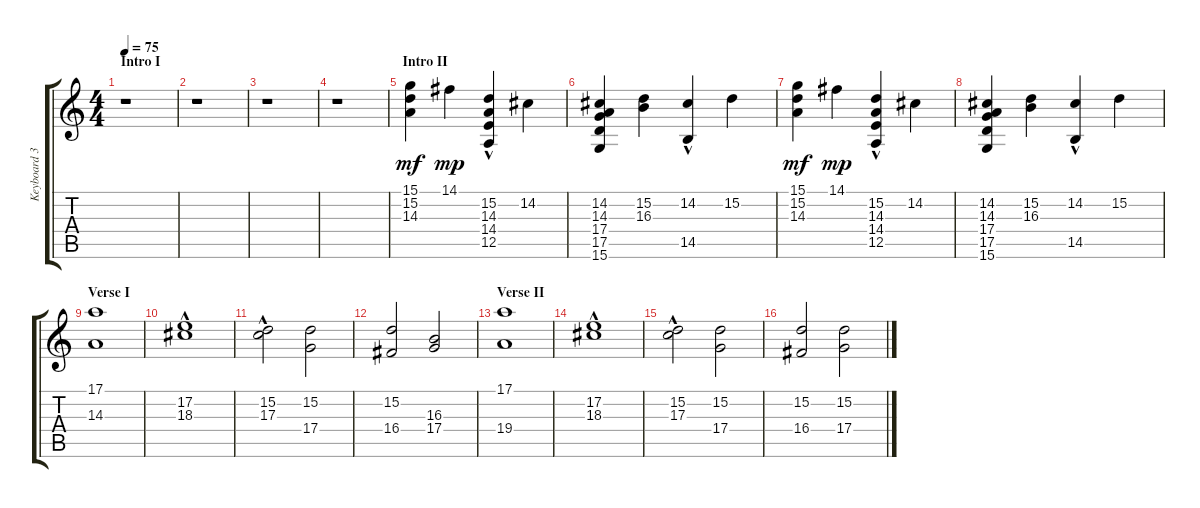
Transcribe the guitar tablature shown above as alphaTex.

\track ("Keyboard 3 (organ)" "Keyboard 3") {instrument percussiveorgan}
\staff {score tabs}
\tuning (E4 B3 G3 D3 A2 E2) {hide}
\ts (4 4)
\section ("" "Intro I")
\tempo 75
\clef g2
\ks c
r.1{dy mf instrument percussiveorgan} |
r.1 |
r.1 |
r.1 |
\section ("" "Intro II")
(15.1 15.2 14.3).4 14.1.4{dy mp} (15.2 14.3 14.4 12.5{hac}).4 14.2.4 |
(14.2 14.3 17.4 17.5 15.6).4 (15.2 16.3).4 (14.2{hac} 14.5).4 15.2.4 |
(15.1 15.2 14.3).4{dy mf} 14.1.4{dy mp} (15.2 14.3 14.4 12.5{hac}).4 14.2.4 |
(14.2 14.3 17.4 17.5 15.6).4 (15.2 16.3).4 (14.2{hac} 14.5).4 15.2.4 |
\section ("" "Verse I")
(17.1 14.3).1 |
(17.2{hac} 18.3).1 |
(15.2{hac} 17.3).2 (15.2 17.4).2 |
(15.2 16.4).2 (16.3 17.4).2 |
\section ("" "Verse II")
(17.1 19.4).1 |
(17.2{hac} 18.3).1 |
(15.2{hac} 17.3).2 (15.2 17.4).2 |
(15.2 16.4).2 (15.2 17.4).2
